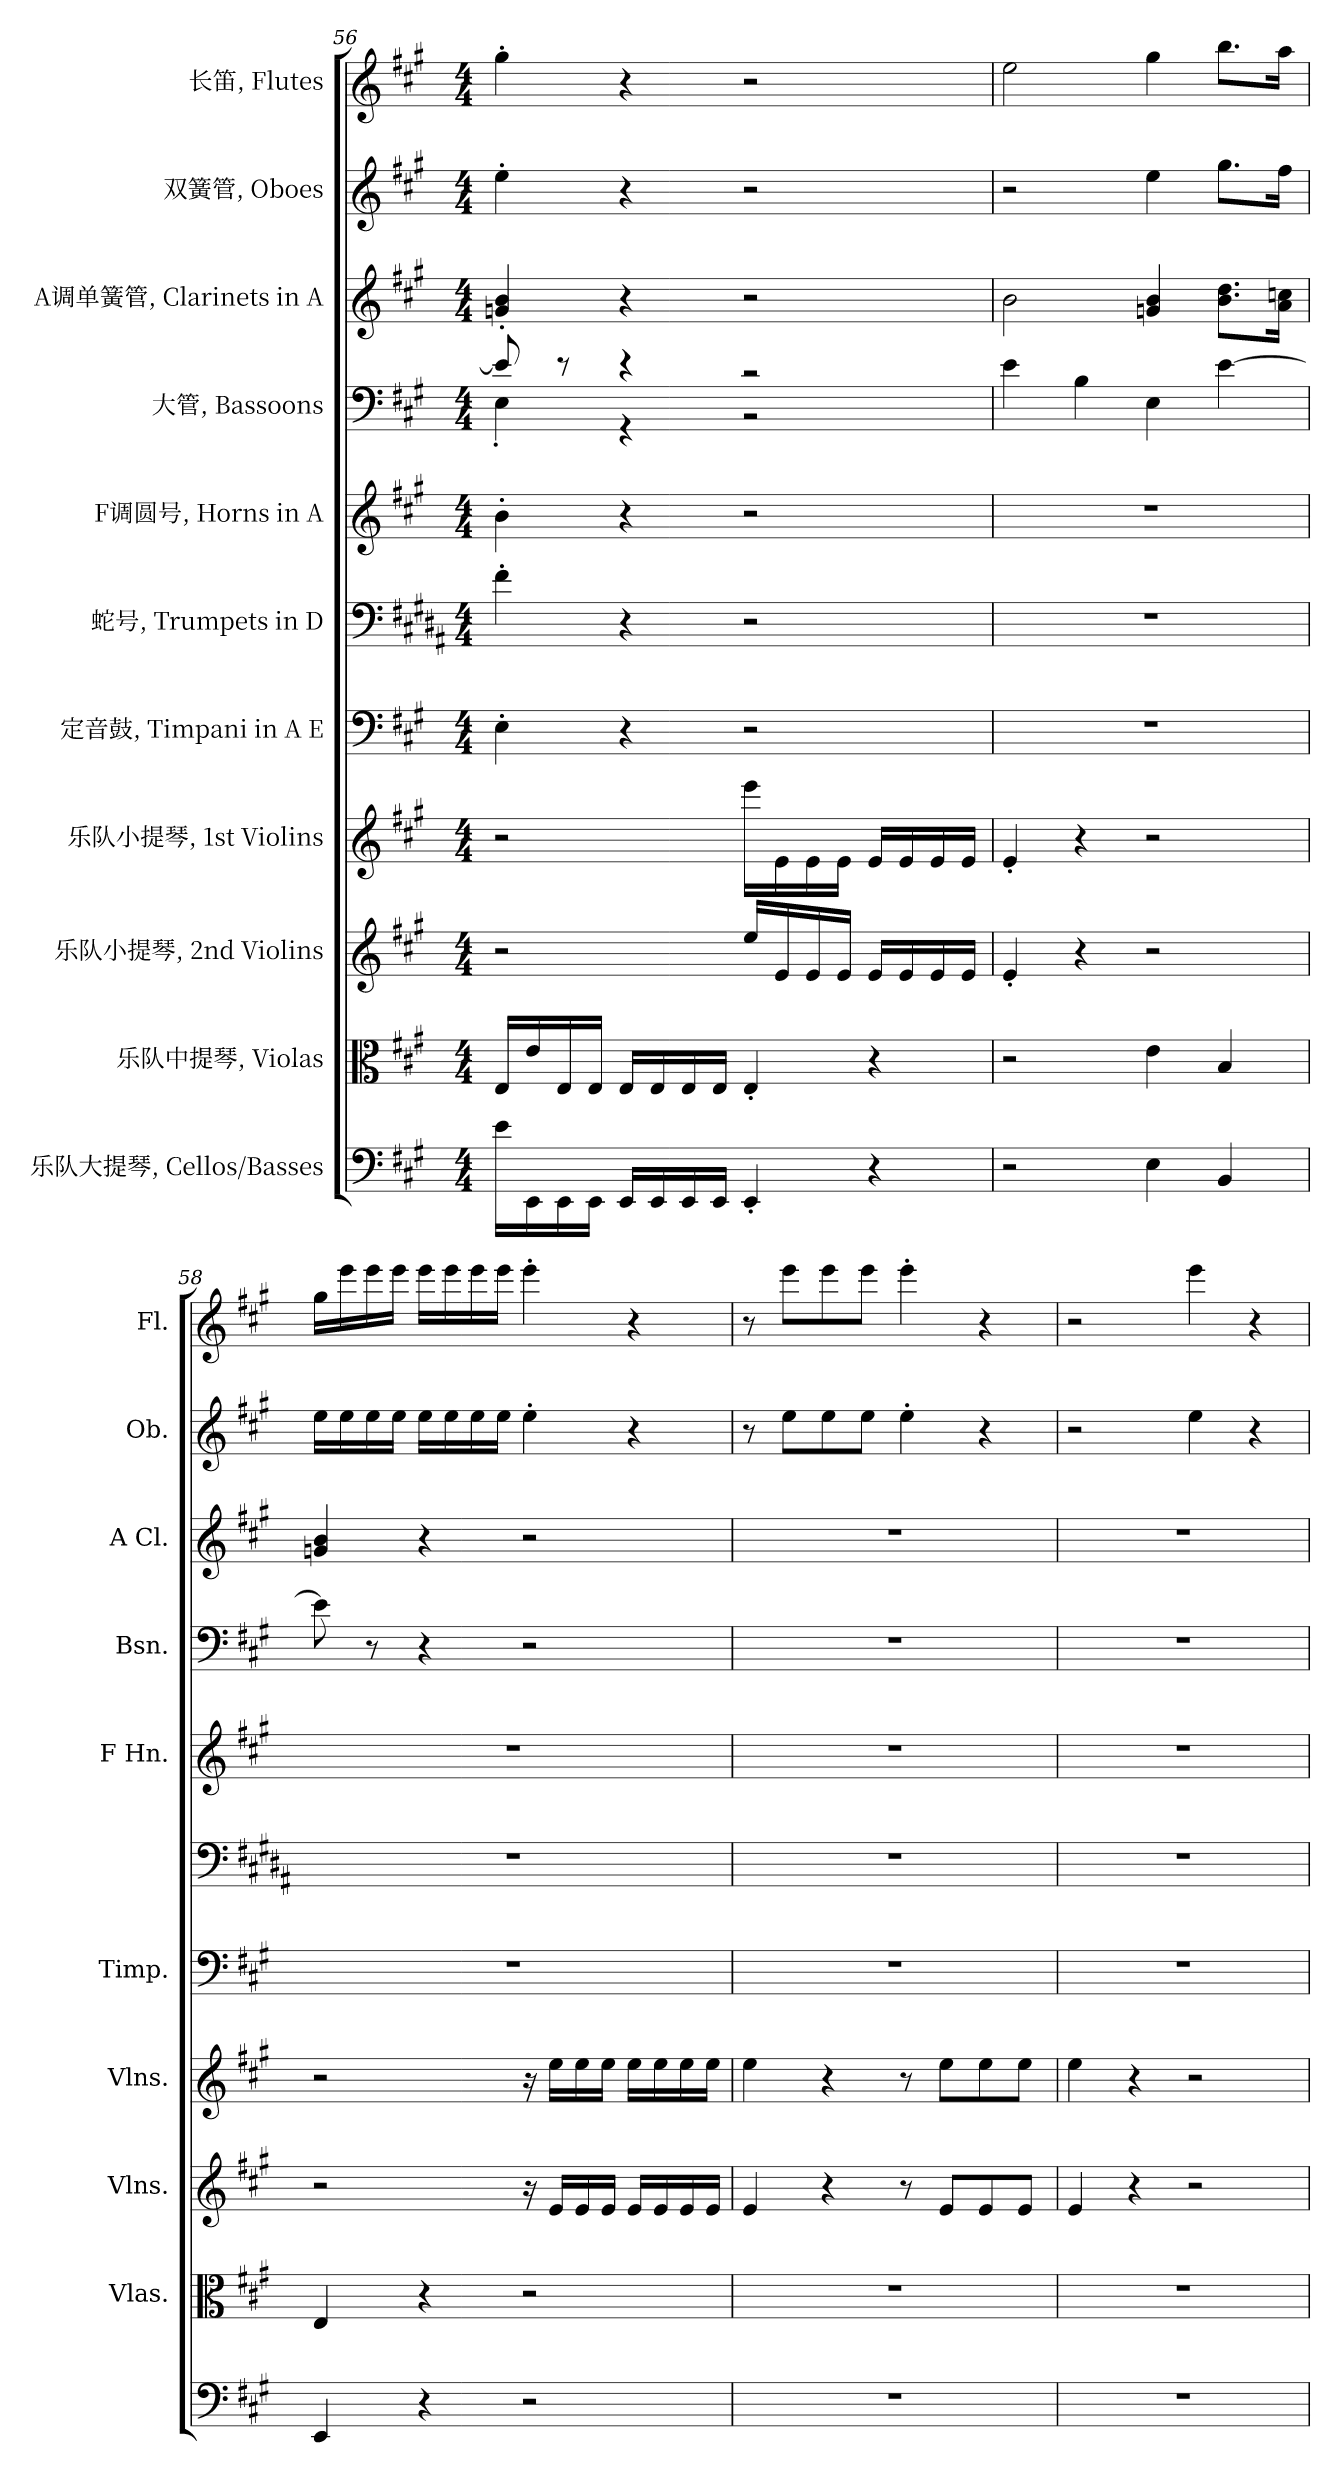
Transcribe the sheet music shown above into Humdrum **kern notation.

**kern	**kern	**kern	**kern	**kern	**kern	**kern	**kern	**kern	**kern	**kern
*part11	*part10	*part9	*part8	*part7	*part6	*part5	*part4	*part3	*part2	*part1
*staff11	*staff10	*staff9	*staff8	*staff7	*staff6	*staff5	*staff4	*staff3	*staff2	*staff1
*I"乐队大提琴, Cellos/Basses	*I"乐队中提琴, Violas	*I"乐队小提琴, 2nd Violins	*I"乐队小提琴, 1st Violins	*I"定音鼓, Timpani in A E	*I"蛇号, Trumpets in D	*I"F调圆号, Horns in A	*I"大管, Bassoons	*I"A调单簧管, Clarinets in A	*I"双簧管, Oboes	*I"长笛, Flutes
*	*I'Vlas.	*I'Vlns.	*I'Vlns.	*I'Timp.	*	*I'F Hn.	*I'Bsn.	*I'A Cl.	*I'Ob.	*I'Fl.
*clefF4	*clefC3	*clefG2	*clefG2	*clefF4	*clefF4	*clefG2	*clefF4	*clefG2	*clefG2	*clefG2
*	*	*	*	*	*ITrd1c2	*ITrd4c7	*	*ITrd2c3	*	*
*k[f#c#g#]	*k[f#c#g#]	*k[f#c#g#]	*k[f#c#g#]	*k[f#c#g#]	*k[f#c#g#]	*k[f#c#]	*k[f#c#g#]	*k[f#c#g#d#a#e#]	*k[f#c#g#]	*k[f#c#g#]
*M4/4	*M4/4	*M4/4	*M4/4	*M4/4	*M4/4	*M4/4	*M4/4	*M4/4	*M4/4	*M4/4
=56	=56	=56	=56	=56	=56	=56	=56	=56	=56	=56
*	*	*	*	*	*	*	*^	*	*	*
16e\LL	16E/LL	2r	2r	4E'\	4e'\	4e'\	8e/]	4E'\	4en/' 4g#/'	4ee'\	4gg#'\
16EE\	16e/	.	.	.	.	.	.	.	.	.	.
16EE\	16E/	.	.	.	.	.	8r	.	.	.	.
16EE\JJ	16E/JJ	.	.	.	.	.	.	.	.	.	.
16EE/LL	16E/LL	.	.	4r	4r	4r	4r	4r	4r	4r	4r
16EE/	16E/	.	.	.	.	.	.	.	.	.	.
16EE/	16E/	.	.	.	.	.	.	.	.	.	.
16EE/JJ	16E/JJ	.	.	.	.	.	.	.	.	.	.
4EE'/	4E'/	16ee/LL	16eee\LL	2r	2r	2r	2r	2r	2r	2r	2r
.	.	16e/	16e\	.	.	.	.	.	.	.	.
.	.	16e/	16e\	.	.	.	.	.	.	.	.
.	.	16e/JJ	16e\JJ	.	.	.	.	.	.	.	.
4r	4r	16e/LL	16e/LL	.	.	.	.	.	.	.	.
.	.	16e/	16e/	.	.	.	.	.	.	.	.
.	.	16e/	16e/	.	.	.	.	.	.	.	.
.	.	16e/JJ	16e/JJ	.	.	.	.	.	.	.	.
*	*	*	*	*	*	*	*v	*v	*	*	*
=57	=57	=57	=57	=57	=57	=57	=57	=57	=57	=57
2r	2r	4e'/	4e'/	1r	1r	1r	4e\	2g#\	2r	2ee\
.	.	4r	4r	.	.	.	4B\	.	.	.
4E\	4e\	2r	2r	.	.	.	4E\	4en/ 4g#/	4ee\	4gg#\
4BB/	4B/	.	.	.	.	.	[4e\	8.g#\ 8.b\L	8.gg#\L	8.bb\L
.	.	.	.	.	.	.	.	16f#\ 16an\Jk	16ff#\Jk	16aa\Jk
!!LO:PB:g=z
=58	=58	=58	=58	=58	=58	=58	=58	=58	=58	=58
4EE/	4E/	2r	2r	1r	1r	1r	8e\]	4en/ 4g#/	16ee\LL	16gg#\LL
.	.	.	.	.	.	.	.	.	16ee\	16eee\
.	.	.	.	.	.	.	8r	.	16ee\	16eee\
.	.	.	.	.	.	.	.	.	16ee\JJ	16eee\JJ
4r	4r	.	.	.	.	.	4r	4r	16ee\LL	16eee\LL
.	.	.	.	.	.	.	.	.	16ee\	16eee\
.	.	.	.	.	.	.	.	.	16ee\	16eee\
.	.	.	.	.	.	.	.	.	16ee\JJ	16eee\JJ
2r	2r	16r	16r	.	.	.	2r	2r	4ee'\	4eee'\
.	.	16e/LL	16ee\LL	.	.	.	.	.	.	.
.	.	16e/	16ee\	.	.	.	.	.	.	.
.	.	16e/JJ	16ee\JJ	.	.	.	.	.	.	.
.	.	16e/LL	16ee\LL	.	.	.	.	.	4r	4r
.	.	16e/	16ee\	.	.	.	.	.	.	.
.	.	16e/	16ee\	.	.	.	.	.	.	.
.	.	16e/JJ	16ee\JJ	.	.	.	.	.	.	.
=59	=59	=59	=59	=59	=59	=59	=59	=59	=59	=59
1r	1r	4e/	4ee\	1r	1r	1r	1r	1r	8r	8r
.	.	.	.	.	.	.	.	.	8ee\L	8eee\L
.	.	4r	4r	.	.	.	.	.	8ee\	8eee\
.	.	.	.	.	.	.	.	.	8ee\J	8eee\J
.	.	8r	8r	.	.	.	.	.	4ee'\	4eee'\
.	.	8e/L	8ee\L	.	.	.	.	.	.	.
.	.	8e/	8ee\	.	.	.	.	.	4r	4r
.	.	8e/J	8ee\J	.	.	.	.	.	.	.
=60	=60	=60	=60	=60	=60	=60	=60	=60	=60	=60
1r	1r	4e/	4ee\	1r	1r	1r	1r	1r	2r	2r
.	.	4r	4r	.	.	.	.	.	.	.
.	.	2r	2r	.	.	.	.	.	4ee\	4eee\
.	.	.	.	.	.	.	.	.	4r	4r
=	=	=	=	=	=	=	=	=	=	=
*-	*-	*-	*-	*-	*-	*-	*-	*-	*-	*-
